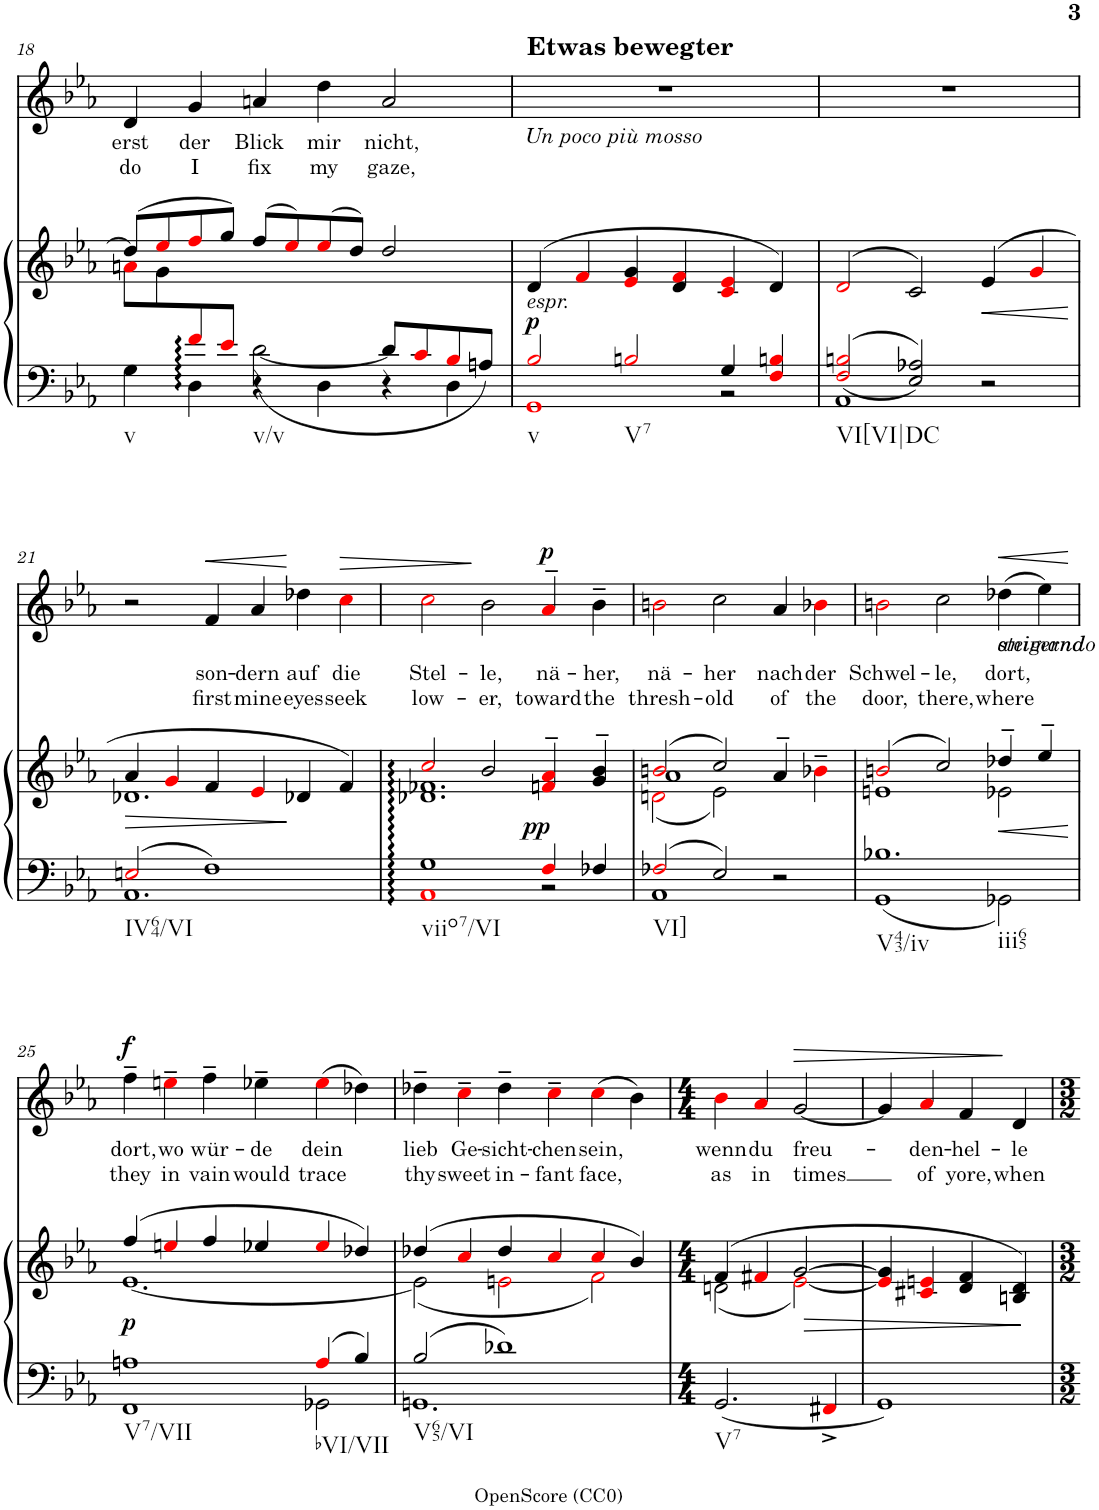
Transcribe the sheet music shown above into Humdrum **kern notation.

**kern	**kern	**dynam	**kern	**text	**text	**dynam
*part2	*part2	*part2	*part1	*part1	*part1	*part1
*staff3	*staff2	*staff2/3	*staff1	*staff1	*staff1	*staff1
*I"Piano	*	*	*I"Voice	*	*	*
*I'Pno	*	*	*	*	*	*
!!LO:PB:g=z
*clefF4	*clefG2	*	*clefG2	*	*	*
*k[b-e-a-]	*k[b-e-a-]	*	*k[b-e-a-]	*	*	*
*M3/2	*M3/2	*	*M3/2	*	*	*
=18	=18	=18	=18	=18	=18	=18
*^	*^	*	*	*	*	*
!LO:TX:b:t=v	!	!	!	!	!	!	!	!
!	!	!	!	!	!	!LO:LY:b	!LO:LY:b	!
4ryy	4G\	(>8dd/L]	8ani\L	.	4d/	erst	do	.
.	.	8ee-i/	8g\	.	.	.	.	.
!	!	!	!	!	!	!LO:LY:b	!LO:LY:b	!
8fi/	4D\	8ffi/	1ryy	.	4g/	der	I	.
8e-i/J	.	8gg/J)	.	.	.	.	.	.
!LO:TX:b:t=v/v	!	!	!	!	!	!	!	!
!	!	!	!	!	!	!LO:LY:b	!LO:LY:b	!
[2d\	4r	(>8ff/L	.	.	4an/	Blick	fix	.
.	.	8ee-i/)	.	.	.	.	.	.
!	!	!	!	!	!	!LO:LY:b	!LO:LY:b	!
.	4D\	(>8ee-i/	.	.	4dd\	mir	my	.
.	.	8dd/J)	.	.	.	.	.	.
!	!	!	!	!	!	!LO:LY:b	!LO:LY:b	!
8d/L]	4r	2dd/	.	.	2a/	nicht,	gaze,	.
8ci/	.	.	.	.	.	.	.	.
8B-i/	4D\	.	4ryy	.	.	.	.	.
8An/J	.	.	.	.	.	.	.	.
*	*	*v	*v	*	*	*	*	*
=19	=19	=19	=19	=19	=19	=19	=19
!	!	!	!	!LO:TX:a:B:t=Etwas bewegter	!	!	!
!	!	!	!	!LO:TX:b:i:t=Un poco più mosso	!	!	!
!	!	!LO:TX:b:i:t=espr.	!	!	!	!	!
!LO:TX:b:t=V7	!	!	!	!	!	!	!
!	!	!	!LO:DY:a=2	!	!	!	!
2B-i/	1GGi	(>4d/	p	1.r	.	.	.
.	.	4fi/	.	.	.	.	.
!LO:TX:b:t=v	!	!	!	!	!	!	!
2Bni/	.	4e-i/ 4g/	.	.	.	.	.
.	.	4d/ 4fi/	.	.	.	.	.
4G/	2r	4ci/ 4e-i/	.	.	.	.	.
4Fi/ 4Bni/	.	4d/)	.	.	.	.	.
=20	=20	=20	=20	=20	=20	=20	=20
!LO:TX:b:t=VI[VI|DC	!	!	!	!	!	!	!
2Fi/ 2Bni/	1AA-	(>2di/	.	1.r	.	.	.
2E-/ 2A-X/	.	2c/)	.	.	.	.	.
!	!	!	!LO:HP:b	!	!	!	!
2r	2ryy	(4e-/	<	.	.	.	.
.	.	4gi/	.	.	.	.	.
*v	*v	*	*	*	*	*	*
.	.	[	.	.	.	.
!!LO:LB:g=z
=21	=21	=21	=21	=21	=21	=21
*^	*	*	*	*	*	*
!LO:TX:b:t=IV64/VI	!	!	!	!	!	!	!
!	!	!	!LO:HP:b	!	!	!	!
*	*	*^	*	*	*	*	*
2Eni/	1.AA-	4a-/	1.d-X	>	2r	.	.	.
.	.	4gi/	.	.	.	.	.	.
!	!	!	!	!	!	!LO:LY:b	!LO:LY:b	!LO:HP:b
1F	.	4f/	.	.	4f/	son-	first	<
!	!	!	!	!	!	!LO:LY:b	!LO:LY:b	!
.	.	4e-i/	.	.	4a-/	-dern	mine	.
!	!	!	!	!	!	!LO:LY:b	!LO:LY:b	!
.	.	4d-X/	.	]	4dd-X\	auf	eyes	[
!	!	!	!	!	!	!LO:LY:b	!LO:LY:b	!LO:HP:b
.	.	4f/)	.	.	4cci\	die	seek	>
=22	=22	=22	=22	=22	=22	=22	=22	=22
!LO:TX:b:t=viio7/VI	!	!	!	!	!	!	!	!
!	!	!	!	!	!	!LO:LY:b	!LO:LY:b	!
1AA-i: 1G:	1ryy	2cci/	1.d-X 1.f-X	.	2cci\	Stel-	low-	.
!	!	!	!	!	!	!LO:LY:b	!LO:LY:b	!
.	.	2b-/	.	.	2b-\	-le,	-er,	]
!	!	!	!	!LO:DY:b	!	!LO:LY:b	!LO:LY:b	!LO:DY:a
4Fi/	2r	4fni/~> 4a-i/~>	.	pp	4a-~>i/	nä-	toward	p
!	!	!	!	!	!	!LO:LY:b	!LO:LY:b	!
4F-X/	.	4g/~> 4b-/~>	.	.	4b-~\	-her,	the	.
=23	=23	=23	=23	=23	=23	=23	=23	=23
*	*	*	*^	*	*	*	*	*
!LO:TX:b:t=VI]	!	!	!	!	!	!	!	!	!
!	!	!	!	!	!	!	!LO:LY:b	!LO:LY:b	!
2F-Xi/	1AA-	(2bni/	1a-	(2dni\	.	2bni\	nä-	thresh-	.
!	!	!	!	!	!	!	!LO:LY:b	!LO:LY:b	!
2E-/	.	2cc/)	.	2e-\)	.	2cc\	-her	-old	.
!	!	!	!	!	!	!	!LO:LY:b	!LO:LY:b	!
2r	2ryy	4a-~>/	2ryy	2ryy	.	4a-/	nach	of	.
!	!	!	!	!	!	!	!LO:LY:b	!LO:LY:b	!
.	.	4b-X~i\	.	.	.	4b-Xi\	der	the	.
*	*	*	*v	*v	*	*	*	*	*
=24	=24	=24	=24	=24	=24	=24	=24	=24
!LO:TX:b:t=V43/iv	!	!	!	!	!	!	!	!
!	!	!	!	!	!	!LO:LY:b	!LO:LY:b	!
1.B-X	1GG	(2bni/	1en	.	2bni\	Schwel-	door,	.
!	!	!	!	!	!	!LO:LY:b	!LO:LY:b	!
.	.	2cc/)	.	.	2cc\	-le,	there,	.
!	!	!	!	!	!LO:TX:b:i:t=animando	!	!	!
!	!	!	!	!	!LO:TX:b:i:t=steigernd	!	!	!
!	!LO:TX:b:t=iii65	!	!	!	!	!	!	!
!	!	!	!	!LO:HP:b	!	!LO:LY:b	!LO:LY:b	!LO:HP:b
.	2GG-X\	4dd-X~/	2e-X\	<	(4dd-X\	dort,	where	<
.	.	4ee-~/	.	.	4ee-\)	.	.	.
*v	*v	*	*	*	*	*	*	*
*	*v	*v	*	*	*	*	*
.	.	[	.	.	.	[
!!LO:LB:g=z
=25	=25	=25	=25	=25	=25	=25
*^	*^	*	*	*	*	*
!LO:TX:b:t=V7/VII	!	!	!	!	!	!	!	!
!	!	!	!	!LO:DY:b	!	!LO:LY:b	!LO:LY:b	!LO:DY:a
1An	1FF	(4ff/	[1.e-	p	4ff~\	dort,	they	f
!	!	!	!	!	!	!LO:LY:b	!LO:LY:b	!
.	.	4eeni/	.	.	4een~i\	wo	in	.
!	!	!	!	!	!	!LO:LY:b	!LO:LY:b	!
.	.	4ff/	.	.	4ff~\	wür-	vain	.
!	!	!	!	!	!	!LO:LY:b	!LO:LY:b	!
.	.	4ee-X/	.	.	4ee-X~\	-de	would	.
!LO:TX:b:t=bVI/VII	!	!	!	!	!	!	!	!
!	!	!	!	!	!	!LO:LY:b	!LO:LY:b	!
4Ai/	2GG-X\	4ee-i/	.	.	(4ee-i\	dein	trace	.
4B-/	.	4dd-X/)	.	.	4dd-X\)	.	.	.
=26	=26	=26	=26	=26	=26	=26	=26	=26
!LO:TX:b:t=V65/VI	!	!	!	!	!	!	!	!
!	!	!	!	!	!	!LO:LY:b	!LO:LY:b	!
2B-/	1.GGn	(4dd-X/	(2e-\]	.	4dd-X~\	lieb	thy	.
!	!	!	!	!	!	!LO:LY:b	!LO:LY:b	!
.	.	4cci/	.	.	4cc~i\	Ge-	sweet	.
!	!	!	!	!	!	!LO:LY:b	!LO:LY:b	!
1d-X	.	4dd-/	2eni\	.	4dd-~\	-sicht-	in-	.
!	!	!	!	!	!	!LO:LY:b	!LO:LY:b	!
.	.	4cci/	.	.	4cc~i\	-chen	-fant	.
!	!	!	!	!	!	!LO:LY:b	!LO:LY:b	!
.	.	4cci/	2fi\)	.	(4cci\	sein,	face,	.
.	.	4b-/)	.	.	4b-\)	.	.	.
*v	*v	*	*	*	*	*	*	*
=27	=27	=27	=27	=27	=27	=27	=27
*M4/4	*M4/4	*	*	*M4/4	*	*	*
!LO:TX:b:t=V7	!	!	!	!	!	!	!
!	!	!	!	!	!LO:LY:b	!LO:LY:b	!
[2.GG/	(4f/	(2dn\	.	4b-i\	wenn	as	.
!	!	!	!	!	!LO:LY:b	!LO:LY:b	!
.	4f#Xi/	.	.	4a-i/	du	in	.
!	!	!	!LO:HP:b	!	!LO:LY:b	!LO:LY:b	!LO:HP:b
.	[2g/	[2e-i\)	>	[2g/	freu-	times	>
4FF#X^i/	.	.	.	.	.	.	.
*	*v	*v	*	*	*	*	*
=28	=28	=28	=28	=28	=28	=28
1GG]	4e-i/] 4g/]	.	4g/]	.	.	.
!	!	!	!	!LO:LY:b	!LO:LY:b	!
.	4c#Xi/ 4eni/	.	4a-i/	-den-	of	.
!	!	!	!	!LO:LY:b	!LO:LY:b	!
.	4d/ 4f/	.	4f/	-hel-	yore,	.
!	!	!	!	!LO:LY:b	!LO:LY:b	!
.	4Bn/ 4d/)	.	4d/	-le	when	]
.	.	]	.	.	.	.
=	=	=	=	=	=	=
*-	*-	*-	*-	*-	*-	*-
